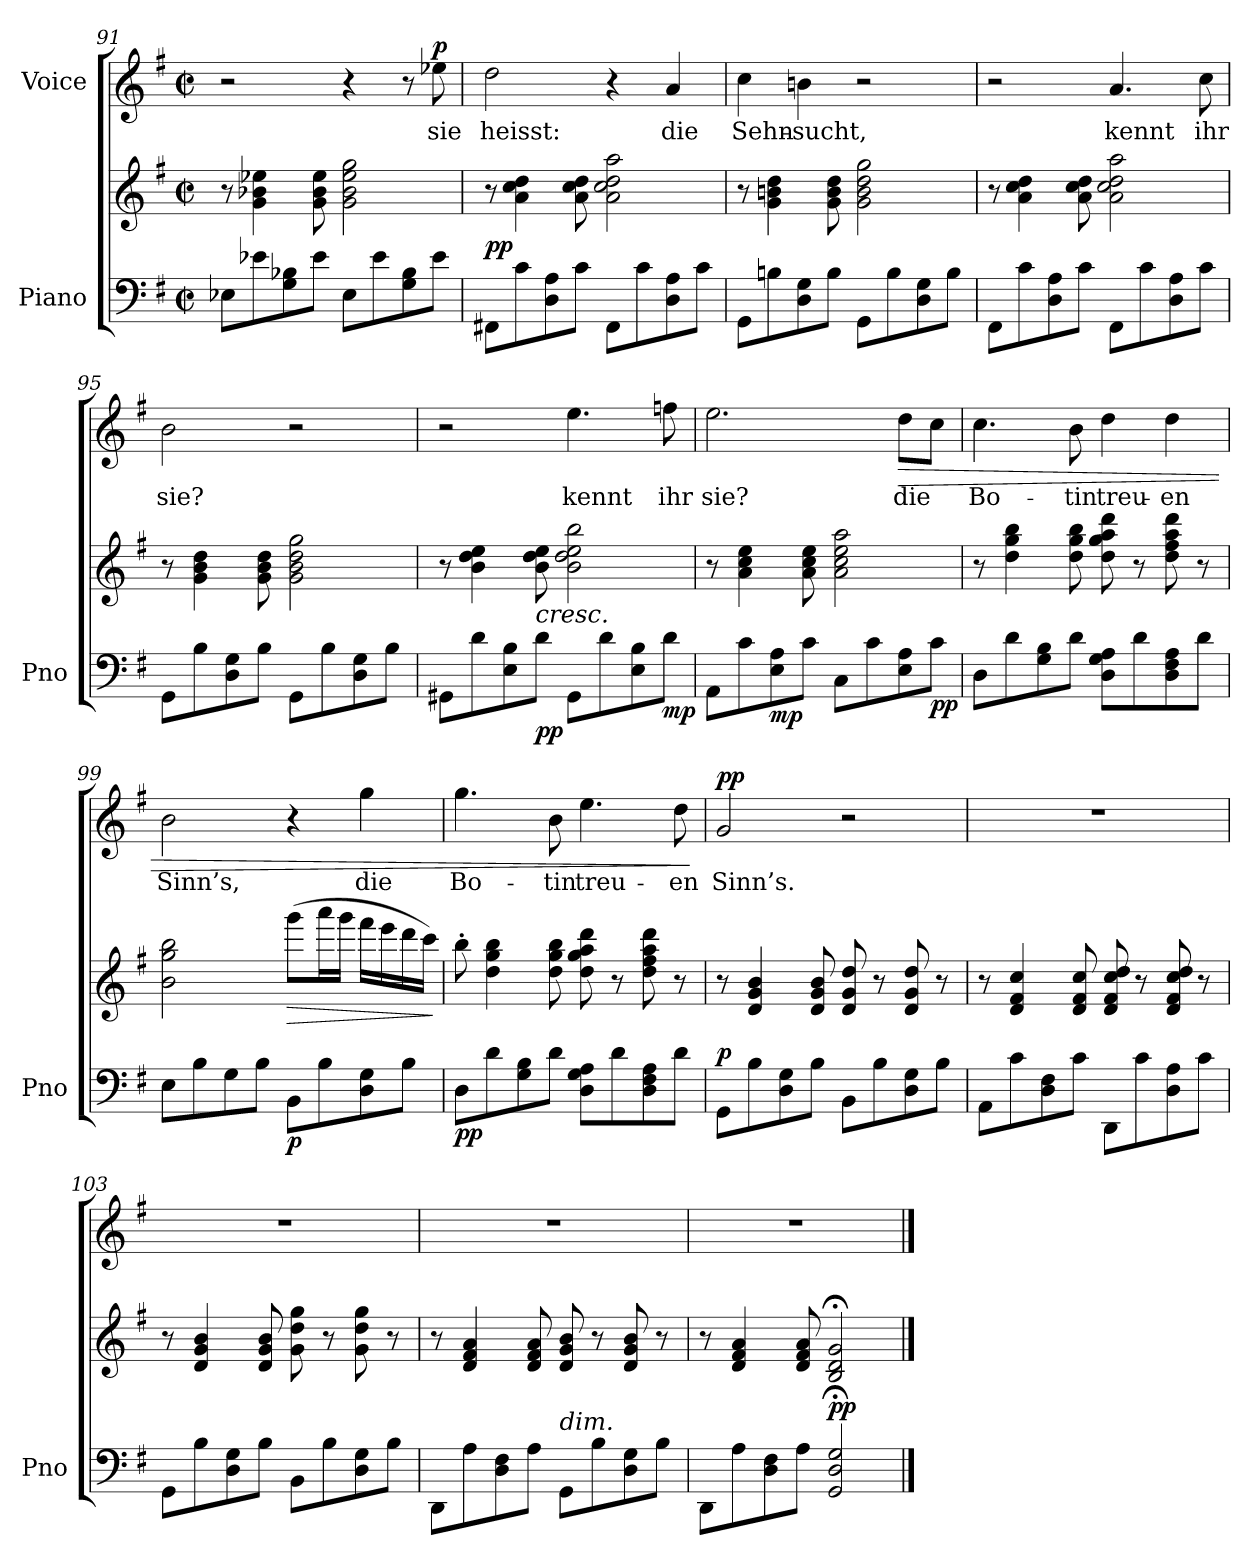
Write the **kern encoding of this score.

**kern	**kern	**dynam	**kern	**text	**dynam
*part2	*part2	*part2	*part1	*part1	*part1
*staff3	*staff2	*staff2/3	*staff1	*staff1	*staff1
*I"Piano	*	*	*I"Voice	*	*
*I'Pno	*	*	*	*	*
*clefF4	*clefG2	*	*clefG2	*	*
*k[f#]	*k[f#]	*	*k[f#]	*	*
*M2/2	*M2/2	*	*M2/2	*	*
*met(c|)	*met(c|)	*	*met(c|)	*	*
=91	=91	=91	=91	=91	=91
8E-X\L	8r	.	2r	.	.
8e-X\	4g\ 4b-X\ 4ee-X\	.	.	.	.
8G\ 8B-X\	.	.	.	.	.
8e-\J	8g\ 8b-\ 8ee-\	.	.	.	.
8E-\L	2g\ 2b-\ 2ee-\ 2gg\	.	4r	.	.
8e-\	.	.	.	.	.
8G\ 8B-\	.	.	8r	.	.
!	!	!	!	!LO:LY:b	!LO:DY:b
8e-\J	.	.	8ee-X\	sie	p
!!LO:LB:g=z
=92	=92	=92	=92	=92	=92
!	!	!LO:DY:a=2	!	!LO:LY:b	!
8FF#X\L	8r	pp	2dd\	heisst:	.
8c\	4a\ 4cc\ 4dd\	.	.	.	.
8D\ 8A\	.	.	.	.	.
8c\J	8a\ 8cc\ 8dd\	.	.	.	.
8FF#\L	2a\ 2cc\ 2dd\ 2aa\	.	4r	.	.
8c\	.	.	.	.	.
!	!	!	!	!LO:LY:b	!
8D\ 8A\	.	.	4a/	die	.
8c\J	.	.	.	.	.
=93	=93	=93	=93	=93	=93
!	!	!	!	!LO:LY:b	!
8GG\L	8r	.	4cc\	Sehn-	.
8Bn\	4g\ 4bn\ 4dd\	.	.	.	.
!	!	!	!	!LO:LY:b	!
8D\ 8G\	.	.	4bn\	-sucht,	.
8B\J	8g\ 8b\ 8dd\	.	.	.	.
8GG\L	2g\ 2b\ 2dd\ 2gg\	.	2r	.	.
8B\	.	.	.	.	.
8D\ 8G\	.	.	.	.	.
8B\J	.	.	.	.	.
=94	=94	=94	=94	=94	=94
8FF#\L	8r	.	2r	.	.
8c\	4a\ 4cc\ 4dd\	.	.	.	.
8D\ 8A\	.	.	.	.	.
8c\J	8a\ 8cc\ 8dd\	.	.	.	.
!	!	!	!	!LO:LY:b	!
8FF#\L	2a\ 2cc\ 2dd\ 2aa\	.	4.a/	kennt	.
8c\	.	.	.	.	.
8D\ 8A\	.	.	.	.	.
!	!	!	!	!LO:LY:b	!
8c\J	.	.	8cc\	ihr	.
=95	=95	=95	=95	=95	=95
!	!	!	!	!LO:LY:b	!
8GG\L	8r	.	2b\	sie?	.
8B\	4g\ 4b\ 4dd\	.	.	.	.
8D\ 8G\	.	.	.	.	.
8B\J	8g\ 8b\ 8dd\	.	.	.	.
8GG\L	2g\ 2b\ 2dd\ 2gg\	.	2r	.	.
8B\	.	.	.	.	.
8D\ 8G\	.	.	.	.	.
8B\J	.	.	.	.	.
=96	=96	=96	=96	=96	=96
8GG#X\L	8r	.	2r	.	.
8d\	4b\ 4dd\ 4ee\	.	.	.	.
8E\ 8B\	.	.	.	.	.
!	!	!LO:HP:b	!	!	!
!	!	!LO:DY:n=1:b=2	!	!	!
8d\J	8b\ 8dd\ 8ee\	< pp	.	.	.
!	!	!	!	!LO:LY:b	!
8GG#\L	2b\ 2dd\ 2ee\ 2bb\	.	4.ee\	kennt	.
8d\	.	.	.	.	.
8E\ 8B\	.	.	.	.	.
!	!	!LO:DY:n=2:b=2	!	!LO:LY:b	!
8d\J	.	mp	8ffn\	ihr	.
.	.	[	.	.	.
!!LO:LB:g=z
=97	=97	=97	=97	=97	=97
!	!	!	!	!LO:LY:b	!
8AA\L	8r	.	2.ee\	sie?	.
8c\	4a\ 4cc\ 4ee\	.	.	.	.
!	!	!LO:DY:b=2	!	!	!
8E\ 8A\	.	mp	.	.	.
8c\J	8a\ 8cc\ 8ee\	.	.	.	.
8C\L	2a\ 2cc\ 2ee\ 2aa\	.	.	.	.
8c\	.	.	.	.	.
!	!	!	!	!LO:LY:b	!LO:HP:b
8E\ 8A\	.	.	8dd\L	die	>
!	!	!LO:DY:b=2	!	!	!
8c\J	.	pp	8cc\J	.	.
=98	=98	=98	=98	=98	=98
!	!	!	!	!LO:LY:b	!
8D\L	8r	.	4.cc\	Bo-	.
8d\	4dd\ 4gg\ 4bb\	.	.	.	.
8G\ 8B\	.	.	.	.	.
!	!	!	!	!LO:LY:b	!
8d\J	8dd\ 8gg\ 8bb\	.	8b\	-tin	.
!	!	!	!	!LO:LY:b	!
8D\ 8G\ 8A\L	8dd\ 8gg\ 8aa\ 8ddd\	.	4dd\	treu-	.
8d\	8r	.	.	.	.
!	!	!	!	!LO:LY:b	!
8D\ 8F#\ 8A\	8dd\ 8ff#\ 8aa\ 8ddd\	.	4dd\	-en	.
8d\J	8r	.	.	.	.
=99	=99	=99	=99	=99	=99
!	!	!	!	!LO:LY:b	!
8E\L	2b\ 2gg\ 2bb\	.	2b\	Sinn’s,	.
8B\	.	.	.	.	.
8G\	.	.	.	.	.
8B\J	.	.	.	.	.
!	!	!LO:HP:b	!	!	!
!	!	!LO:DY:n=1:b=2	!	!	!
8BB\L	(>8ggg\L	> p	4r	.	.
8B\	16aaa\L	.	.	.	.
.	16ggg\JJ	.	.	.	.
!	!	!	!	!LO:LY:b	!
8D\ 8G\	16fff#\LL	.	4gg\	die	.
.	16eee\	.	.	.	.
8B\J	16ddd\	.	.	.	.
.	16ccc\JJ)	.	.	.	.
.	.	]	.	.	.
=100	=100	=100	=100	=100	=100
!	!	!LO:DY:b=2	!	!LO:LY:b	!
8D\L	8bb'\	pp	4.gg\	Bo-	.
8d\	4dd\ 4gg\ 4bb\	.	.	.	.
8G\ 8B\	.	.	.	.	.
!	!	!	!	!LO:LY:b	!
8d\J	8dd\ 8gg\ 8bb\	.	8b\	-tin	.
!	!	!	!	!LO:LY:b	!
8D\ 8G\ 8A\L	8dd\ 8gg\ 8aa\ 8ddd\	.	4.ee\	treu-	.
8d\	8r	.	.	.	.
8D\ 8F#\ 8A\	8dd\ 8ff#\ 8aa\ 8ddd\	.	.	.	.
!	!	!	!	!LO:LY:b	!
8d\J	8r	.	8dd\	-en	.
.	.	.	.	.	]
=101	=101	=101	=101	=101	=101
!	!	!LO:DY:a=2	!	!LO:LY:b	!LO:DY:b
8GG\L	8r	p	2g/	Sinn’s.	pp
8B\	4d/ 4g/ 4b/	.	.	.	.
8D\ 8G\	.	.	.	.	.
8B\J	8d/ 8g/ 8b/	.	.	.	.
8BB\L	8d/ 8g/ 8dd/	.	2r	.	.
8B\	8r	.	.	.	.
8D\ 8G\	8d/ 8g/ 8dd/	.	.	.	.
8B\J	8r	.	.	.	.
!!LO:LB:g=z
=102	=102	=102	=102	=102	=102
8AA\L	8r	.	1r	.	.
8c\	4d/ 4f#/ 4cc/	.	.	.	.
8D\ 8F#\	.	.	.	.	.
8c\J	8d/ 8f#/ 8cc/	.	.	.	.
8DD\L	8d/ 8f#/ 8cc/ 8dd/	.	.	.	.
8c\	8r	.	.	.	.
8D\ 8A\	8d/ 8f#/ 8cc/ 8dd/	.	.	.	.
8c\J	8r	.	.	.	.
=103	=103	=103	=103	=103	=103
8GG\L	8r	.	1r	.	.
8B\	4d/ 4g/ 4b/	.	.	.	.
8D\ 8G\	.	.	.	.	.
8B\J	8d/ 8g/ 8b/	.	.	.	.
8BB\L	8g\ 8dd\ 8gg\	.	.	.	.
8B\	8r	.	.	.	.
8D\ 8G\	8g\ 8dd\ 8gg\	.	.	.	.
8B\J	8r	.	.	.	.
=104	=104	=104	=104	=104	=104
8DD\L	8r	.	1r	.	.
8A\	4d/ 4f#/ 4a/	.	.	.	.
8D\ 8F#\	.	.	.	.	.
8A\J	8d/ 8f#/ 8a/	.	.	.	.
!LO:TX:a:i:t=dim.	!	!	!	!	!
8GG\L	8d/ 8g/ 8b/	.	.	.	.
8B\	8r	.	.	.	.
8D\ 8G\	8d/ 8g/ 8b/	.	.	.	.
8B\J	8r	.	.	.	.
=105	=105	=105	=105	=105	=105
8DD\L	8r	.	1r	.	.
8A\	4d/ 4f#/ 4a/	.	.	.	.
8D\ 8F#\	.	.	.	.	.
8A\J	8d/ 8f#/ 8a/	.	.	.	.
!	!	!LO:DY:a=2	!	!	!
2GG/;< 2D/;< 2G/;<	2B/;< 2d/;< 2g/;<	pp	.	.	.
==	==	==	==	==	==
*-	*-	*-	*-	*-	*-
